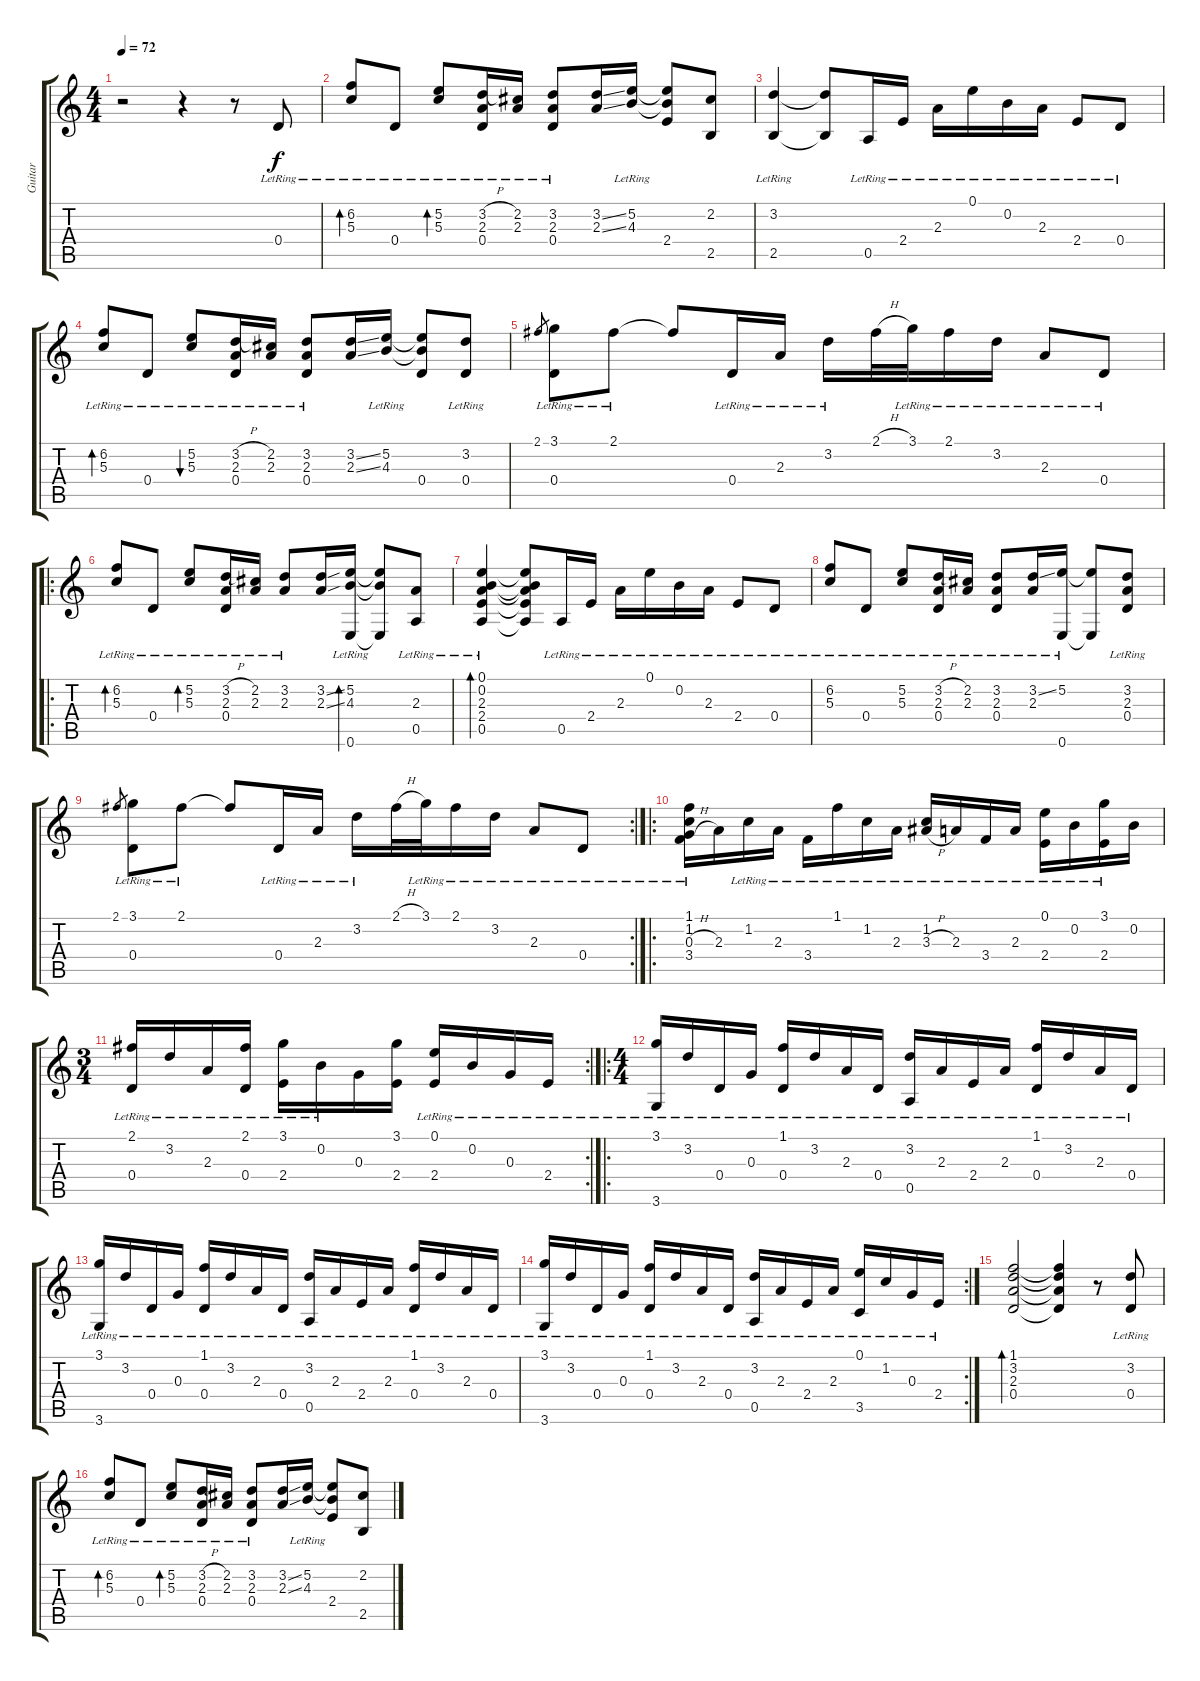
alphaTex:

\track ("Guitar" "Guitar") {instrument electricguitarjazz}
\staff {score tabs}
\tuning (E4 B3 G3 D3 A2 E2) {hide}
\ts (4 4)
\tempo 72
\clef g2
\ks c
r.2{dy f instrument electricguitarjazz} r.4 r.8 0.4{lr}.8 |
(6.2{lr} 5.3{lr}).8{bd 240} 0.4{lr}.8 (5.2{lr} 5.3{lr}).8{bd 120} (3.2{h} 2.3{lr} 0.4{lr}).16 (2.2{lr} 2.3{lr}).16 (3.2{lr} 2.3{lr} 0.4{lr}).8 (3.2{ss} 2.3{ss}).16 (5.2{lr} 4.3{lr}).16 (5.2{t} 4.3{t} 2.4).8 (2.2 2.5).8 |
(3.2{lr} 2.5{lr}).4 (3.2{t} 2.5{t}).8 0.5{lr}.16 2.4{lr}.16 2.3{lr}.16 0.1{lr}.16 0.2{lr}.16 2.3{lr}.16 2.4{lr}.8 0.4{lr}.8 |
(6.2{lr} 5.3{lr}).8{bd 60} 0.4{lr}.8 (5.2{lr} 5.3{lr}).8{bu 120} (3.2{h} 2.3{lr} 0.4{lr}).16 (2.2{lr} 2.3{lr}).16 (3.2{lr} 2.3{lr} 0.4{lr}).8 (3.2{ss} 2.3{ss}).16 (5.2{lr} 4.3{lr}).16 (5.2{t} 4.3{t} 0.4).8 (3.2 0.4{lr}).8 |
2.1.8{gr} (3.1{lr} 0.4{lr}).8 2.1{lr}.8 2.1{t}.8 0.4{lr}.16 2.3{lr}.16 3.2{lr}.16 2.1{h}.32 3.1{lr}.32 2.1{lr}.16 3.2{lr}.16 2.3{lr}.8 0.4{lr}.8 |
\ro
(6.2{lr} 5.3{lr}).8{bd 240} 0.4{lr}.8 (5.2{lr} 5.3{lr}).8{bd 240} (3.2{h} 2.3{lr} 0.4{lr}).16 (2.2{lr} 2.3{lr}).16 (3.2{lr} 2.3{lr}).8 (3.2{ss} 2.3{ss}).16 (5.2{lr} 4.3{lr} 0.6{lr}).16{bd 240} (5.2{t} 4.3{t} 0.6{t}).8 (2.3{lr} 0.5).8 |
(0.1{lr} 0.2{lr} 2.3{lr} 2.4{lr} 0.5{lr}).4{bd 60} (0.1{t} 0.2{t} 2.3{t} 2.4{t} 0.5{t}).8 0.5{lr}.16 2.4{lr}.16 2.3{lr}.16 0.1{lr}.16 0.2{lr}.16 2.3{lr}.16 2.4{lr}.8 0.4{lr}.8 |
(6.2{lr} 5.3{lr}).8 0.4{lr}.8 (5.2{lr} 5.3{lr}).8 (3.2{h} 2.3{lr} 0.4{lr}).16 (2.2{lr} 2.3{lr}).16 (3.2{lr} 2.3{lr} 0.4{lr}).8 (3.2{ss} 2.3{lr}).16 (5.2{lr} 0.6{lr}).16 (5.2{t} 0.6{t}).8 (3.2{lr} 2.3{lr} 0.4{lr}).8 |
\rc 2
2.1.8{gr} (3.1{lr} 0.4{lr}).8 2.1{lr}.8 2.1{t}.8 0.4{lr}.16 2.3{lr}.16 3.2{lr}.16 2.1{h}.32 3.1{lr}.32 2.1{lr}.16 3.2{lr}.16 2.3{lr}.8 0.4{lr}.8 |
\ro
(1.1{lr} 1.2{lr} 0.3{h} 3.4{lr}).16 2.3.16 1.2{lr}.16 2.3{lr}.16 3.4{lr}.16 1.1{lr}.16 1.2{lr}.16 2.3{lr}.16 (1.2{lr} 3.3{h}).16 2.3{lr}.16 3.4{lr}.16 2.3{lr}.16 (0.1{lr} 2.4{lr}).16 0.2{lr}.16 (3.1{lr} 2.4{lr}).16 0.2.16 |
\rc 2
\ts (3 4)
(2.1{lr} 0.4{lr}).16 3.2{lr}.16 2.3{lr}.16 (2.1{lr} 0.4).16 (3.1{lr} 2.4{lr}).16 0.2{lr}.16 0.3.16 (3.1 2.4).16 (0.1{lr} 2.4{lr}).16 0.2{lr}.16 0.3{lr}.16 2.4{lr}.16 |
\ro
\ts (4 4)
(3.1{lr} 3.6{lr}).16 3.2{lr}.16 0.4{lr}.16 0.3{lr}.16 (1.1{lr} 0.4{lr}).16 3.2{lr}.16 2.3{lr}.16 0.4{lr}.16 (3.2{lr} 0.5{lr}).16 2.3{lr}.16 2.4{lr}.16 2.3{lr}.16 (1.1{lr} 0.4{lr}).16 3.2{lr}.16 2.3{lr}.16 0.4{lr}.16 |
(3.1{lr} 3.6{lr}).16 3.2{lr}.16 0.4{lr}.16 0.3{lr}.16 (1.1{lr} 0.4{lr}).16 3.2{lr}.16 2.3{lr}.16 0.4{lr}.16 (3.2{lr} 0.5{lr}).16 2.3{lr}.16 2.4{lr}.16 2.3{lr}.16 (1.1{lr} 0.4{lr}).16 3.2{lr}.16 2.3{lr}.16 0.4{lr}.16 |
\rc 2
(3.1{lr} 3.6{lr}).16 3.2{lr}.16 0.4{lr}.16 0.3{lr}.16 (1.1{lr} 0.4{lr}).16 3.2{lr}.16 2.3{lr}.16 0.4{lr}.16 (3.2{lr} 0.5{lr}).16 2.3{lr}.16 2.4{lr}.16 2.3{lr}.16 (0.1{lr} 3.5{lr}).16 1.2{lr}.16 0.3{lr}.16 2.4{lr}.16 |
(1.1 3.2 2.3 0.4).2{bd 60} (1.1{t} 3.2{t} 2.3{t} 0.4{t}).4 r.8 (3.2 0.4{lr}).8 |
(6.2{lr} 5.3{lr}).8{bd 240} 0.4{lr}.8 (5.2{lr} 5.3{lr}).8{bd 120} (3.2{h} 2.3{lr} 0.4{lr}).16 (2.2{lr} 2.3{lr}).16 (3.2{lr} 2.3{lr} 0.4{lr}).8 (3.2{ss} 2.3{ss}).16 (5.2{lr} 4.3{lr}).16 (5.2{t} 4.3{t} 2.4).8 (2.2 2.5).8
